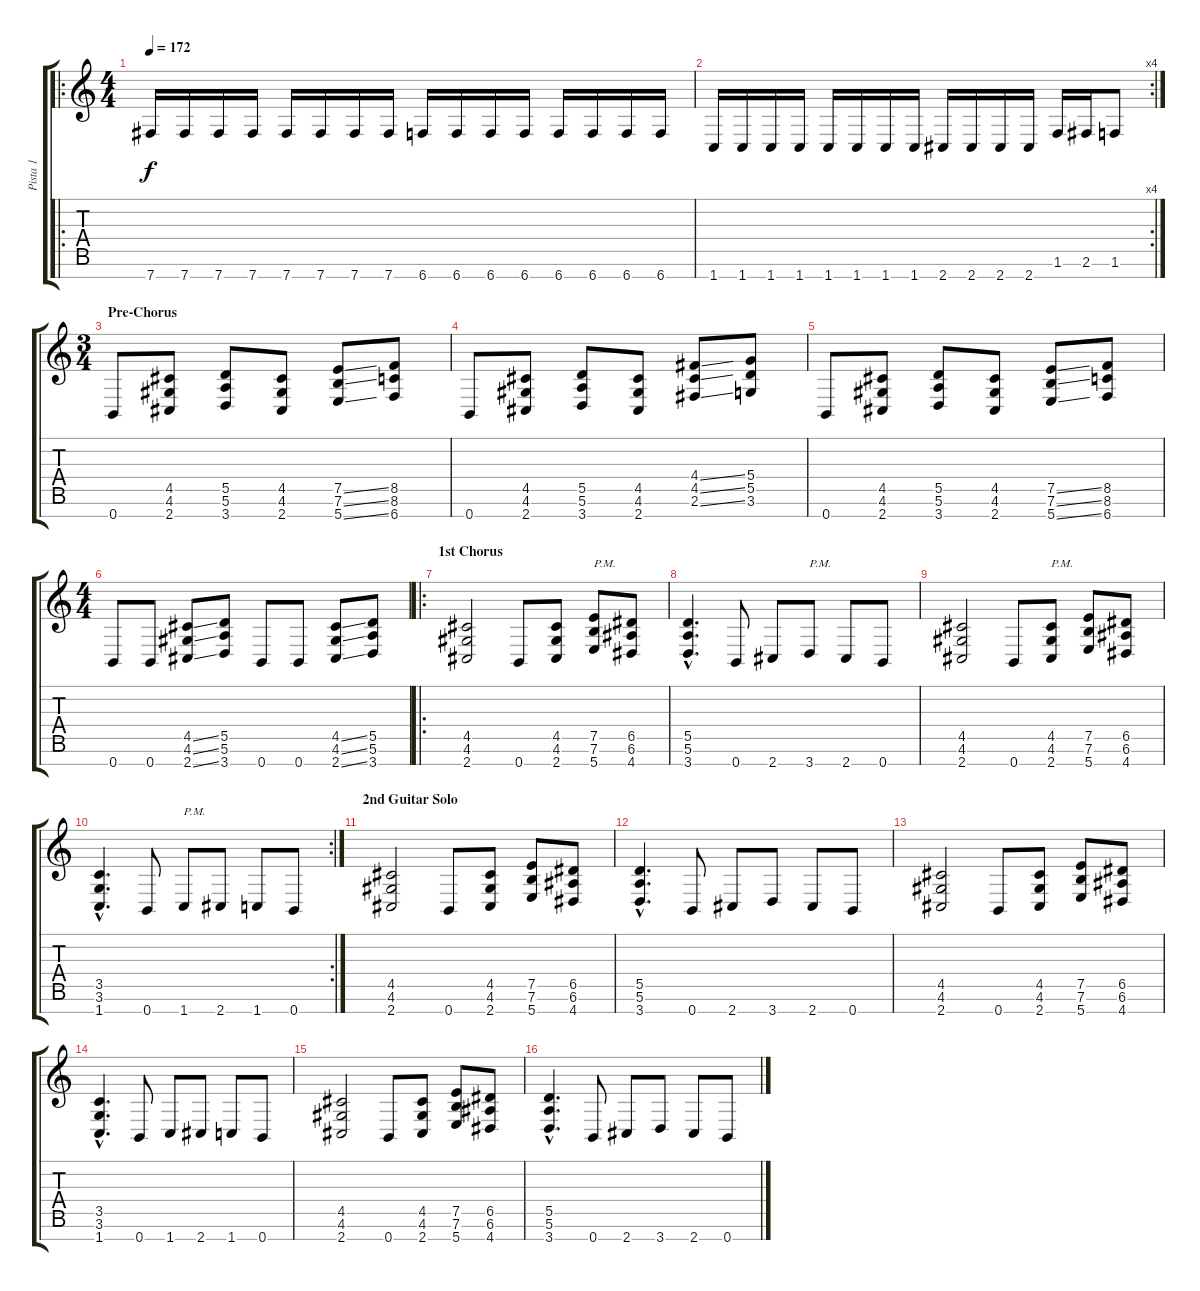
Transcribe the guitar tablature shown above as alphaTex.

\track ("Pista 1" "Pista 1") {instrument distortionguitar}
\staff {score tabs}
\tuning (E4 B3 G3 D3 A2 E2 B1) {hide}
\ro
\ts (4 4)
\tempo 172
\clef g2
\ks c
7.7.16{dy f} 7.7.16 7.7.16 7.7.16 7.7.16 7.7.16 7.7.16 7.7.16 6.7.16 6.7.16 6.7.16 6.7.16 6.7.16 6.7.16 6.7.16 6.7.16 |
\rc 4
1.7.16 1.7.16 1.7.16 1.7.16 1.7.16 1.7.16 1.7.16 1.7.16 2.7.16 2.7.16 2.7.16 2.7.16 1.6.16 2.6.16 1.6.8 |
\ts (3 4)
\section ("" "Pre-Chorus")
0.7.8 (4.5 4.6 2.7).8 (5.5 5.6 3.7).8 (4.5 4.6 2.7).8 (7.5{ss} 7.6{ss} 5.7{ss}).8 (8.5 8.6 6.7).8 |
0.7.8 (4.5 4.6 2.7).8 (5.5 5.6 3.7).8 (4.5 4.6 2.7).8 (4.4{ss} 4.5{ss} 2.6{ss}).8 (5.4 5.5 3.6).8 |
0.7.8 (4.5 4.6 2.7).8 (5.5 5.6 3.7).8 (4.5 4.6 2.7).8 (7.5{ss} 7.6{ss} 5.7{ss}).8 (8.5 8.6 6.7).8 |
\ts (4 4)
0.7.8 0.7.8 (4.5{ss} 4.6{ss} 2.7{ss}).8 (5.5 5.6 3.7).8 0.7.8 0.7.8 (4.5{ss} 4.6{ss} 2.7{ss}).8 (5.5 5.6 3.7).8 |
\ro
\section ("" "1st Chorus")
(4.5 4.6 2.7).2 0.7.8 (4.5 4.6 2.7).8 (7.5 7.6 5.7).8{txt "P.M."} (6.5 6.6 4.7).8 |
(5.5{hac} 5.6{hac} 3.7{hac}).4{d} 0.7.8 2.7.8 3.7.8{txt "P.M."} 2.7.8 0.7.8 |
(4.5 4.6 2.7).2 0.7.8 (4.5 4.6 2.7).8{txt "P.M."} (7.5 7.6 5.7).8 (6.5 6.6 4.7).8 |
\rc 2
(3.5{hac} 3.6{hac} 1.7{hac}).4{d} 0.7.8 1.7.8{txt "P.M."} 2.7.8 1.7.8 0.7.8 |
\section ("" "2nd Guitar Solo")
(4.5 4.6 2.7).2 0.7.8 (4.5 4.6 2.7).8 (7.5 7.6 5.7).8 (6.5 6.6 4.7).8 |
(5.5{hac} 5.6{hac} 3.7{hac}).4{d} 0.7.8 2.7.8 3.7.8 2.7.8 0.7.8 |
(4.5 4.6 2.7).2 0.7.8 (4.5 4.6 2.7).8 (7.5 7.6 5.7).8 (6.5 6.6 4.7).8 |
(3.5{hac} 3.6{hac} 1.7{hac}).4{d} 0.7.8 1.7.8 2.7.8 1.7.8 0.7.8 |
(4.5 4.6 2.7).2 0.7.8 (4.5 4.6 2.7).8 (7.5 7.6 5.7).8 (6.5 6.6 4.7).8 |
(5.5{hac} 5.6{hac} 3.7{hac}).4{d} 0.7.8 2.7.8 3.7.8 2.7.8 0.7.8
